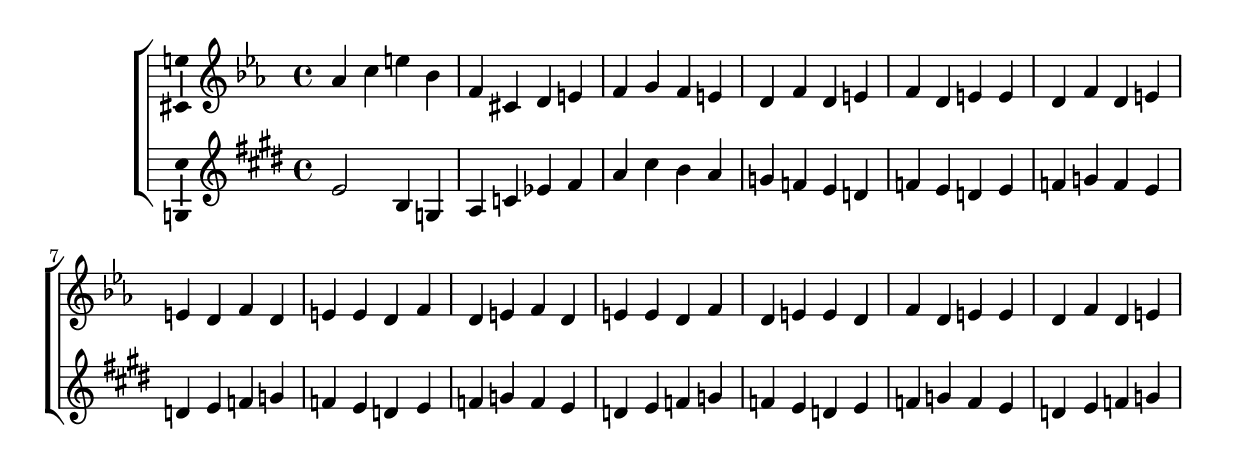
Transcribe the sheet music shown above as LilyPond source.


\header {
    texidoc = "Ambituses indicate pitch ranges for voices.

By default, the ambitus grob is put before the clef.  You can control
this behaviour through the @code{breakAlignOrder} property of the score
context by redefining the order.


The shape of the note heads to use can be changed via the
@code{note-head-style} property, which holds the glyph name of the
note head.  The vertical line between the upper and lower head can be
switched on or off via the @code{join-heads} property.

"
}

%{

 tex chokes on #

, e.g. with the following addition to the
paper block:

@example
\translator @{
  \ScoreContext
  breakAlignOrder = #'(
    instrument-name
    left-edge
    span-bar
    breathing-sign
    clef
    ambitus
    key-signature
    staff-bar
    time-signature
    custos
  )
@}
@end example

 
@example
\translator @{
  \VoiceContext
  \consists Ambitus_engraver
  Ambitus \set #'note-head-style = #'noteheads-2mensural
  Ambitus \set #'join-heads = ##f
@}
@end example


 %}
\version "1.9.2"

upper = \notes \relative c {
	\clef "treble"
	\key c \minor
	as'' c e bes f cis d e f g f e d f d e
	f d e e d f d e e d f d e e d f d e
	f d e e d f d e e d f d e e d f d e
}

lower = \notes \relative c {
	\clef "treble"
	\key e \major
	e'2 b4 g a c es fis a cis b a g f e d
	f e d e f g f e d e f g f e d e f g
	f e d e f g f e d e f g f e d e f g
}

\score { \context ChoirStaff {
	<
		\new Staff { \upper }
		\new Staff { \lower }
	> }
	\paper {
	       \translator {
			\ScoreContext
			breakAlignOrder = #'(
				instrument-name
				left-edge
				ambitus
				span-bar
				breathing-sign
				clef
				key-signature
				staff-bar
				time-signature
				custos
			)
		}
		\translator {
			\VoiceContext
			\consists Ambitus_engraver
		}
	}
}

